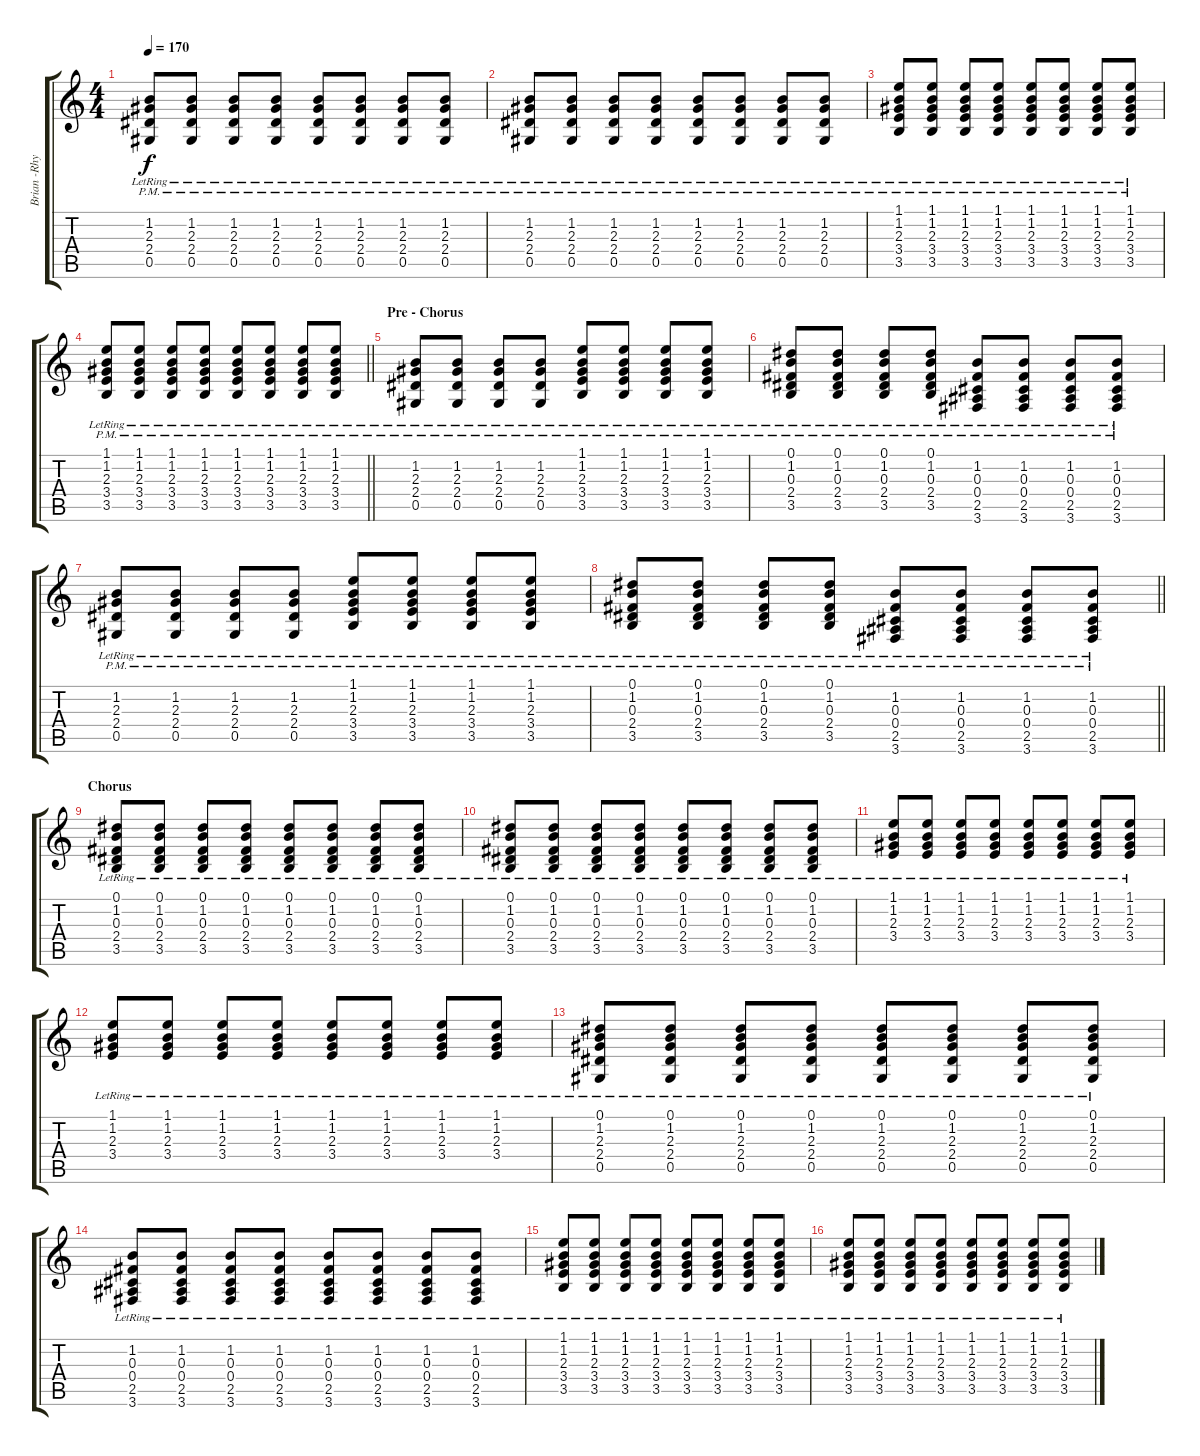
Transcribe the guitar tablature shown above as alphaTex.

\track ("Brian -Rhythm" "Brian -Rhy") {instrument electricguitarclean}
\staff {score tabs}
\tuning (Eb4 Bb3 Gb3 Db3 Ab2 Eb2) {hide}
\ts (4 4)
\tempo 170
\clef g2
\ks c
(1.2{pm lr} 2.3{pm lr} 2.4{pm lr} 0.5{pm lr}).8{dy f} (1.2{pm lr} 2.3{pm lr} 2.4{pm lr} 0.5{pm lr}).8 (1.2{pm lr} 2.3{pm lr} 2.4{pm lr} 0.5{pm lr}).8 (1.2{pm lr} 2.3{pm lr} 2.4{pm lr} 0.5{pm lr}).8 (1.2{pm lr} 2.3{pm lr} 2.4{pm lr} 0.5{pm lr}).8 (1.2{pm lr} 2.3{pm lr} 2.4{pm lr} 0.5{pm lr}).8 (1.2{pm lr} 2.3{pm lr} 2.4{pm lr} 0.5{pm lr}).8 (1.2{pm lr} 2.3{pm lr} 2.4{pm lr} 0.5{pm lr}).8 |
(1.2{pm lr} 2.3{pm lr} 2.4{pm lr} 0.5{pm lr}).8 (1.2{pm lr} 2.3{pm lr} 2.4{pm lr} 0.5{pm lr}).8 (1.2{pm lr} 2.3{pm lr} 2.4{pm lr} 0.5{pm lr}).8 (1.2{pm lr} 2.3{pm lr} 2.4{pm lr} 0.5{pm lr}).8 (1.2{pm lr} 2.3{pm lr} 2.4{pm lr} 0.5{pm lr}).8 (1.2{pm lr} 2.3{pm lr} 2.4{pm lr} 0.5{pm lr}).8 (1.2{pm lr} 2.3{pm lr} 2.4{pm lr} 0.5{pm lr}).8 (1.2{pm lr} 2.3{pm lr} 2.4{pm lr} 0.5{pm lr}).8 |
(1.1{lr} 1.2{lr} 2.3{pm lr} 3.4{pm lr} 3.5{pm lr}).8 (1.1{lr} 1.2{lr} 2.3{pm lr} 3.4{pm lr} 3.5{pm lr}).8 (1.1{lr} 1.2{lr} 2.3{pm lr} 3.4{pm lr} 3.5{pm lr}).8 (1.1{lr} 1.2{lr} 2.3{pm lr} 3.4{pm lr} 3.5{pm lr}).8 (1.1{lr} 1.2{lr} 2.3{pm lr} 3.4{pm lr} 3.5{pm lr}).8 (1.1{lr} 1.2{lr} 2.3{pm lr} 3.4{pm lr} 3.5{pm lr}).8 (1.1{lr} 1.2{lr} 2.3{pm lr} 3.4{pm lr} 3.5{pm lr}).8 (1.1{lr} 1.2{lr} 2.3{pm lr} 3.4{pm lr} 3.5{pm lr}).8 |
\barLineRight lightlight
(1.1{lr} 1.2{lr} 2.3{pm lr} 3.4{pm lr} 3.5{pm lr}).8 (1.1{lr} 1.2{lr} 2.3{pm lr} 3.4{pm lr} 3.5{pm lr}).8 (1.1{lr} 1.2{lr} 2.3{pm lr} 3.4{pm lr} 3.5{pm lr}).8 (1.1{lr} 1.2{lr} 2.3{pm lr} 3.4{pm lr} 3.5{pm lr}).8 (1.1{lr} 1.2{lr} 2.3{pm lr} 3.4{pm lr} 3.5{pm lr}).8 (1.1{lr} 1.2{lr} 2.3{pm lr} 3.4{pm lr} 3.5{pm lr}).8 (1.1{lr} 1.2{lr} 2.3{pm lr} 3.4{pm lr} 3.5{pm lr}).8 (1.1{lr} 1.2{lr} 2.3{pm lr} 3.4{pm lr} 3.5{pm lr}).8 |
\section ("" "Pre - Chorus")
(1.2{pm lr} 2.3{pm lr} 2.4{pm lr} 0.5{pm lr}).8 (1.2{pm lr} 2.3{pm lr} 2.4{pm lr} 0.5{pm lr}).8 (1.2{pm lr} 2.3{pm lr} 2.4{pm lr} 0.5{pm lr}).8 (1.2{pm lr} 2.3{pm lr} 2.4{pm lr} 0.5{pm lr}).8 (1.1{pm lr} 1.2{pm lr} 2.3{pm lr} 3.4{pm lr} 3.5{pm lr}).8 (1.1{pm lr} 1.2{pm lr} 2.3{pm lr} 3.4{pm lr} 3.5{pm lr}).8 (1.1{pm lr} 1.2{pm lr} 2.3{pm lr} 3.4{pm lr} 3.5{pm lr}).8 (1.1{pm lr} 1.2{pm lr} 2.3{pm lr} 3.4{pm lr} 3.5{pm lr}).8 |
(0.1{pm lr} 1.2{pm lr} 0.3{pm lr} 2.4{pm lr} 3.5{pm lr}).8 (0.1{pm lr} 1.2{pm lr} 0.3{pm lr} 2.4{pm lr} 3.5{pm lr}).8 (0.1{pm lr} 1.2{pm lr} 0.3{pm lr} 2.4{pm lr} 3.5{pm lr}).8 (0.1{pm lr} 1.2{pm lr} 0.3{pm lr} 2.4{pm lr} 3.5{pm lr}).8 (1.2{pm lr} 0.3{pm lr} 0.4{pm lr} 2.5{pm lr} 3.6{pm lr}).8 (1.2{pm lr} 0.3{pm lr} 0.4{pm lr} 2.5{pm lr} 3.6{pm lr}).8 (1.2{pm lr} 0.3{pm lr} 0.4{pm lr} 2.5{pm lr} 3.6{pm lr}).8 (1.2{pm lr} 0.3{pm lr} 0.4{pm lr} 2.5{pm lr} 3.6{pm lr}).8 |
(1.2{pm lr} 2.3{pm lr} 2.4{pm lr} 0.5{pm lr}).8 (1.2{pm lr} 2.3{pm lr} 2.4{pm lr} 0.5{pm lr}).8 (1.2{pm lr} 2.3{pm lr} 2.4{pm lr} 0.5{pm lr}).8 (1.2{pm lr} 2.3{pm lr} 2.4{pm lr} 0.5{pm lr}).8 (1.1{pm lr} 1.2{pm lr} 2.3{pm lr} 3.4{pm lr} 3.5{pm lr}).8 (1.1{pm lr} 1.2{pm lr} 2.3{pm lr} 3.4{pm lr} 3.5{pm lr}).8 (1.1{pm lr} 1.2{pm lr} 2.3{pm lr} 3.4{pm lr} 3.5{pm lr}).8 (1.1{pm lr} 1.2{pm lr} 2.3{pm lr} 3.4{pm lr} 3.5{pm lr}).8 |
\barLineRight lightlight
(0.1{pm lr} 1.2{pm lr} 0.3{pm lr} 2.4{pm lr} 3.5{pm lr}).8 (0.1{pm lr} 1.2{pm lr} 0.3{pm lr} 2.4{pm lr} 3.5{pm lr}).8 (0.1{pm lr} 1.2{pm lr} 0.3{pm lr} 2.4{pm lr} 3.5{pm lr}).8 (0.1{pm lr} 1.2{pm lr} 0.3{pm lr} 2.4{pm lr} 3.5{pm lr}).8 (1.2{pm lr} 0.3{pm lr} 0.4{pm lr} 2.5{pm lr} 3.6{pm lr}).8 (1.2{pm lr} 0.3{pm lr} 0.4{pm lr} 2.5{pm lr} 3.6{pm lr}).8 (1.2{pm lr} 0.3{pm lr} 0.4{pm lr} 2.5{pm lr} 3.6{pm lr}).8 (1.2{pm lr} 0.3{pm lr} 0.4{pm lr} 2.5{pm lr} 3.6{pm lr}).8 |
\section ("" "Chorus")
(0.1{lr} 1.2{lr} 0.3{lr} 2.4{lr} 3.5{lr}).8 (0.1{lr} 1.2{lr} 0.3{lr} 2.4{lr} 3.5{lr}).8 (0.1{lr} 1.2{lr} 0.3{lr} 2.4{lr} 3.5{lr}).8 (0.1{lr} 1.2{lr} 0.3{lr} 2.4{lr} 3.5{lr}).8 (0.1{lr} 1.2{lr} 0.3{lr} 2.4{lr} 3.5{lr}).8 (0.1{lr} 1.2{lr} 0.3{lr} 2.4{lr} 3.5{lr}).8 (0.1{lr} 1.2{lr} 0.3{lr} 2.4{lr} 3.5{lr}).8 (0.1{lr} 1.2{lr} 0.3{lr} 2.4{lr} 3.5{lr}).8 |
(0.1{lr} 1.2{lr} 0.3{lr} 2.4{lr} 3.5{lr}).8 (0.1{lr} 1.2{lr} 0.3{lr} 2.4{lr} 3.5{lr}).8 (0.1{lr} 1.2{lr} 0.3{lr} 2.4{lr} 3.5{lr}).8 (0.1{lr} 1.2{lr} 0.3{lr} 2.4{lr} 3.5{lr}).8 (0.1{lr} 1.2{lr} 0.3{lr} 2.4{lr} 3.5{lr}).8 (0.1{lr} 1.2{lr} 0.3{lr} 2.4{lr} 3.5{lr}).8 (0.1{lr} 1.2{lr} 0.3{lr} 2.4{lr} 3.5{lr}).8 (0.1{lr} 1.2{lr} 0.3{lr} 2.4{lr} 3.5{lr}).8 |
(1.1{lr} 1.2{lr} 2.3{lr} 3.4{lr}).8 (1.1{lr} 1.2{lr} 2.3{lr} 3.4{lr}).8 (1.1{lr} 1.2{lr} 2.3{lr} 3.4{lr}).8 (1.1{lr} 1.2{lr} 2.3{lr} 3.4{lr}).8 (1.1{lr} 1.2{lr} 2.3{lr} 3.4{lr}).8 (1.1{lr} 1.2{lr} 2.3{lr} 3.4{lr}).8 (1.1{lr} 1.2{lr} 2.3{lr} 3.4{lr}).8 (1.1{lr} 1.2{lr} 2.3{lr} 3.4{lr}).8 |
(1.1{lr} 1.2{lr} 2.3{lr} 3.4{lr}).8 (1.1{lr} 1.2{lr} 2.3{lr} 3.4{lr}).8 (1.1{lr} 1.2{lr} 2.3{lr} 3.4{lr}).8 (1.1{lr} 1.2{lr} 2.3{lr} 3.4{lr}).8 (1.1{lr} 1.2{lr} 2.3{lr} 3.4{lr}).8 (1.1{lr} 1.2{lr} 2.3{lr} 3.4{lr}).8 (1.1{lr} 1.2{lr} 2.3{lr} 3.4{lr}).8 (1.1{lr} 1.2{lr} 2.3{lr} 3.4{lr}).8 |
(0.1{lr} 1.2{lr} 2.3{lr} 2.4{lr} 0.5{lr}).8 (0.1{lr} 1.2{lr} 2.3{lr} 2.4{lr} 0.5{lr}).8 (0.1{lr} 1.2{lr} 2.3{lr} 2.4{lr} 0.5{lr}).8 (0.1{lr} 1.2{lr} 2.3{lr} 2.4{lr} 0.5{lr}).8 (0.1{lr} 1.2{lr} 2.3{lr} 2.4{lr} 0.5{lr}).8 (0.1{lr} 1.2{lr} 2.3{lr} 2.4{lr} 0.5{lr}).8 (0.1{lr} 1.2{lr} 2.3{lr} 2.4{lr} 0.5{lr}).8 (0.1{lr} 1.2{lr} 2.3{lr} 2.4{lr} 0.5{lr}).8 |
(1.2{lr} 0.3{lr} 0.4{lr} 2.5{lr} 3.6{lr}).8 (1.2{lr} 0.3{lr} 0.4{lr} 2.5{lr} 3.6{lr}).8 (1.2{lr} 0.3{lr} 0.4{lr} 2.5{lr} 3.6{lr}).8 (1.2{lr} 0.3{lr} 0.4{lr} 2.5{lr} 3.6{lr}).8 (1.2{lr} 0.3{lr} 0.4{lr} 2.5{lr} 3.6{lr}).8 (1.2{lr} 0.3{lr} 0.4{lr} 2.5{lr} 3.6{lr}).8 (1.2{lr} 0.3{lr} 0.4{lr} 2.5{lr} 3.6{lr}).8 (1.2{lr} 0.3{lr} 0.4{lr} 2.5{lr} 3.6{lr}).8 |
(1.1{lr} 1.2{lr} 2.3{lr} 3.4{lr} 3.5{lr}).8 (1.1{lr} 1.2{lr} 2.3{lr} 3.4{lr} 3.5{lr}).8 (1.1{lr} 1.2{lr} 2.3{lr} 3.4{lr} 3.5{lr}).8 (1.1{lr} 1.2{lr} 2.3{lr} 3.4{lr} 3.5{lr}).8 (1.1{lr} 1.2{lr} 2.3{lr} 3.4{lr} 3.5{lr}).8 (1.1{lr} 1.2{lr} 2.3{lr} 3.4{lr} 3.5{lr}).8 (1.1{lr} 1.2{lr} 2.3{lr} 3.4{lr} 3.5{lr}).8 (1.1{lr} 1.2{lr} 2.3{lr} 3.4{lr} 3.5{lr}).8 |
(1.1{lr} 1.2{lr} 2.3{lr} 3.4{lr} 3.5{lr}).8 (1.1{lr} 1.2{lr} 2.3{lr} 3.4{lr} 3.5{lr}).8 (1.1{lr} 1.2{lr} 2.3{lr} 3.4{lr} 3.5{lr}).8 (1.1{lr} 1.2{lr} 2.3{lr} 3.4{lr} 3.5{lr}).8 (1.1{lr} 1.2{lr} 2.3{lr} 3.4{lr} 3.5{lr}).8 (1.1{lr} 1.2{lr} 2.3{lr} 3.4{lr} 3.5{lr}).8 (1.1{lr} 1.2{lr} 2.3{lr} 3.4{lr} 3.5{lr}).8 (1.1{lr} 1.2{lr} 2.3{lr} 3.4{lr} 3.5{lr}).8
